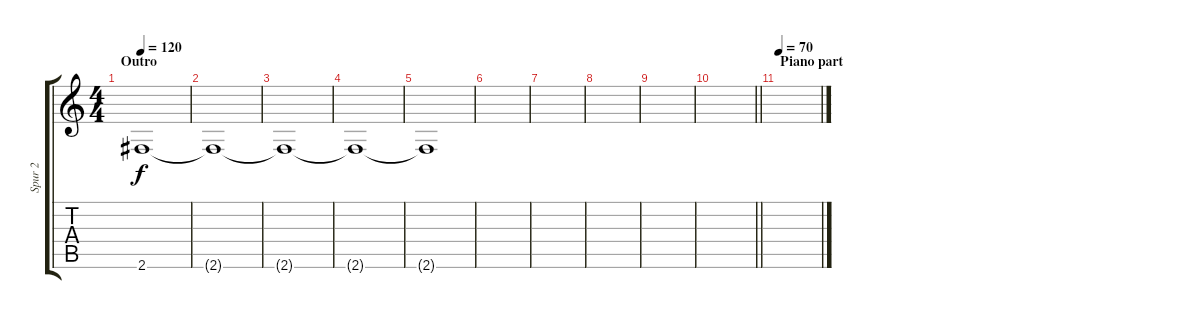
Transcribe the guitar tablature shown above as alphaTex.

\track ("Spur 2" "Spur 2") {instrument distortionguitar}
\staff {score tabs}
\tuning (E4 B3 G3 D3 A2 E2) {hide}
\ts (4 4)
\section ("" "Outro")
\tempo 120
\clef g2
\ks c
2.6.1{dy f} |
2.6{t}.1{volume 0} |
2.6{t}.1 |
2.6{t}.1 |
2.6{t}.1 |
|
|
|
|
\barLineRight lightlight
|
\section ("" "Piano part")
\tempo 70
